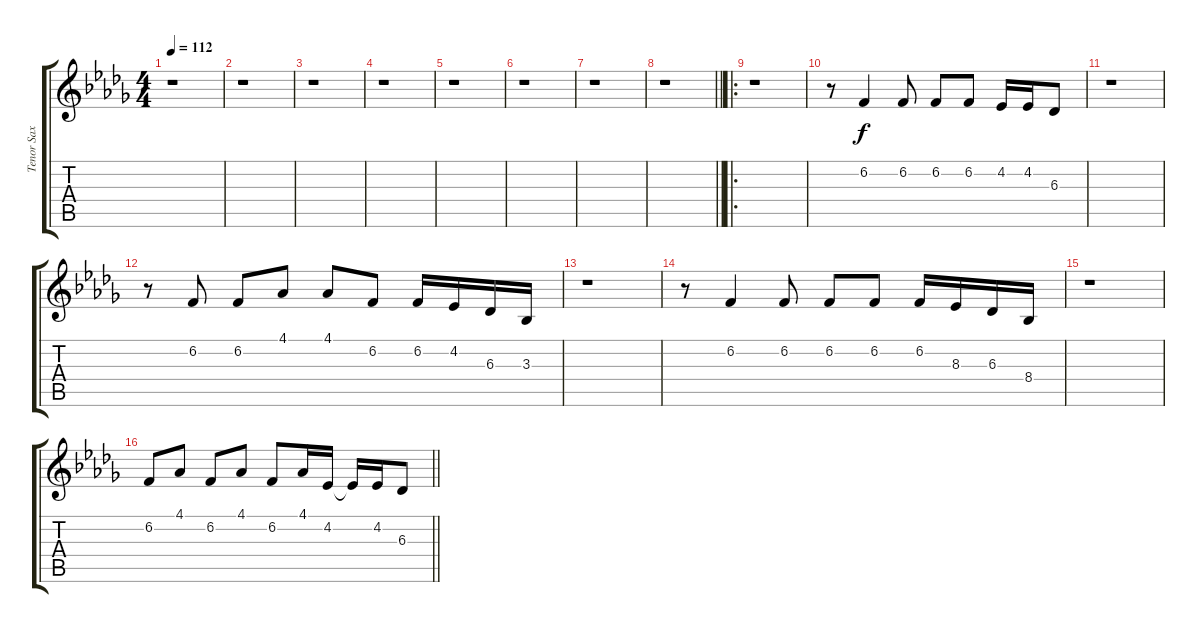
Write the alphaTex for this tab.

\track ("Tenor Sax" "Tenor Sax") {instrument tenorsax}
\staff {score tabs}
\tuning (E4 B3 G3 D3 A2 E2) {hide}
\ts (4 4)
\tempo 112
\clef g2
\ks db
r.1{dy f instrument tenorsax} |
r.1 |
r.1 |
r.1 |
r.1 |
r.1 |
r.1 |
\barLineRight lightlight
r.1 |
\ro
r.1 |
r.8 6.2.4 6.2.8 6.2.8 6.2.8 4.2.16 4.2.16 6.3.8 |
r.1 |
r.8 6.2.8 6.2.8 4.1.8 4.1.8 6.2.8 6.2.16 4.2.16 6.3.16 3.3.16 |
r.1 |
r.8 6.2.4 6.2.8 6.2.8 6.2.8 6.2.16 8.3.16 6.3.16 8.4.16 |
r.1 |
\barLineRight lightlight
6.2.8 4.1.8 6.2.8 4.1.8 6.2.8 4.1.16 4.2.16 4.2{t}.16 4.2.16 6.3.8
